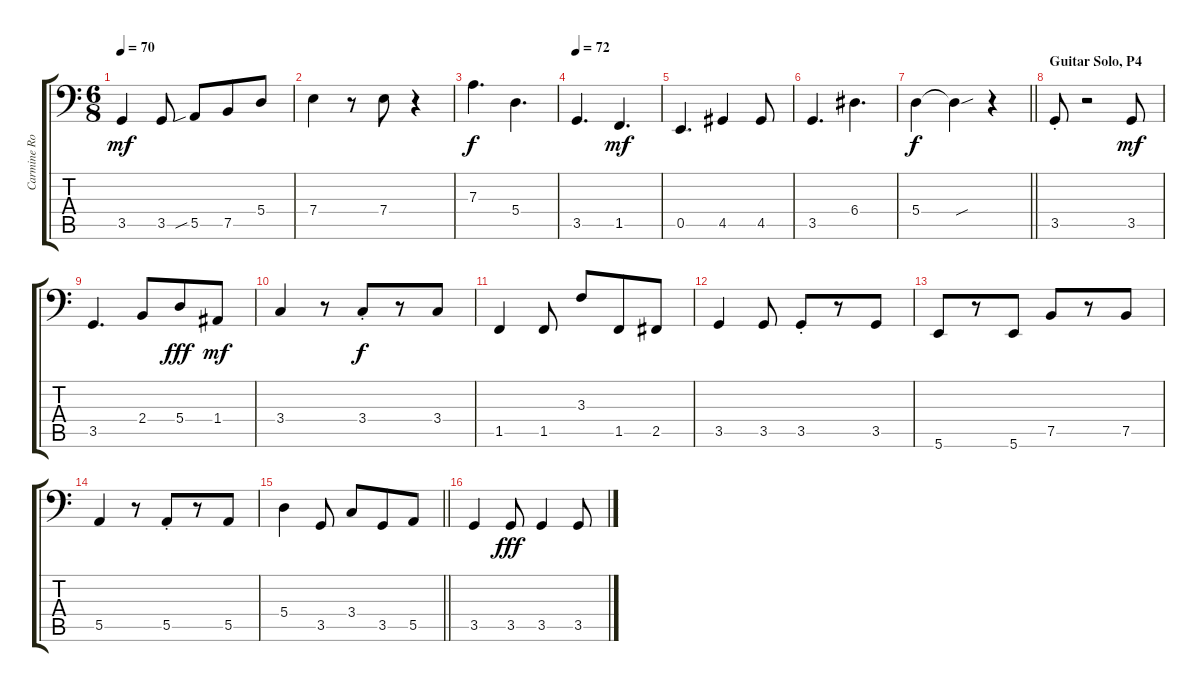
\track ("Carmine Rojas" "Carmine Ro") {instrument electricbassfinger}
\staff {score tabs}
\tuning (C3 G2 D2 A1 E1 B0) {hide}
\ts (6 8)
\tempo 70
\clef f4
\ks c
3.5.4{dy mf} 3.5.8 5.5{sib}.8 7.5.8 5.4.8 |
7.4.4 r.8 7.4.8 r.4 |
7.3.4{d dy f} 5.4.4{d} |
\tempo 72
3.5.4{d volume 15} 1.5.4{d dy mf} |
0.5.4{d} 4.5.4 4.5.8 |
3.5.4{d} 6.4.4{d} |
\barLineRight lightlight
5.4.4{dy f} 5.4{sou t}.4 r.4 |
\section ("" "Guitar Solo, P4")
3.5{st}.8{volume 9} r.2 3.5.8{dy mf} |
3.5.4{d} 2.4.8 5.4.8{dy fff} 1.4.8{dy mf} |
3.4.4 r.8 3.4{st}.8{dy f} r.8 3.4.8 |
1.5.4 1.5.8 3.3.8 1.5.8 2.5.8 |
3.5.4 3.5.8 3.5{st}.8 r.8 3.5.8 |
5.6.8 r.8 5.6.8 7.5.8 r.8 7.5.8 |
5.5.4 r.8 5.5{st}.8 r.8 5.5.8 |
\barLineRight lightlight
5.4.4{volume 16} 3.5.8 3.4.8 3.5.8 5.5.8 |
3.5.4 3.5.8{dy fff} 3.5.4 3.5.8
